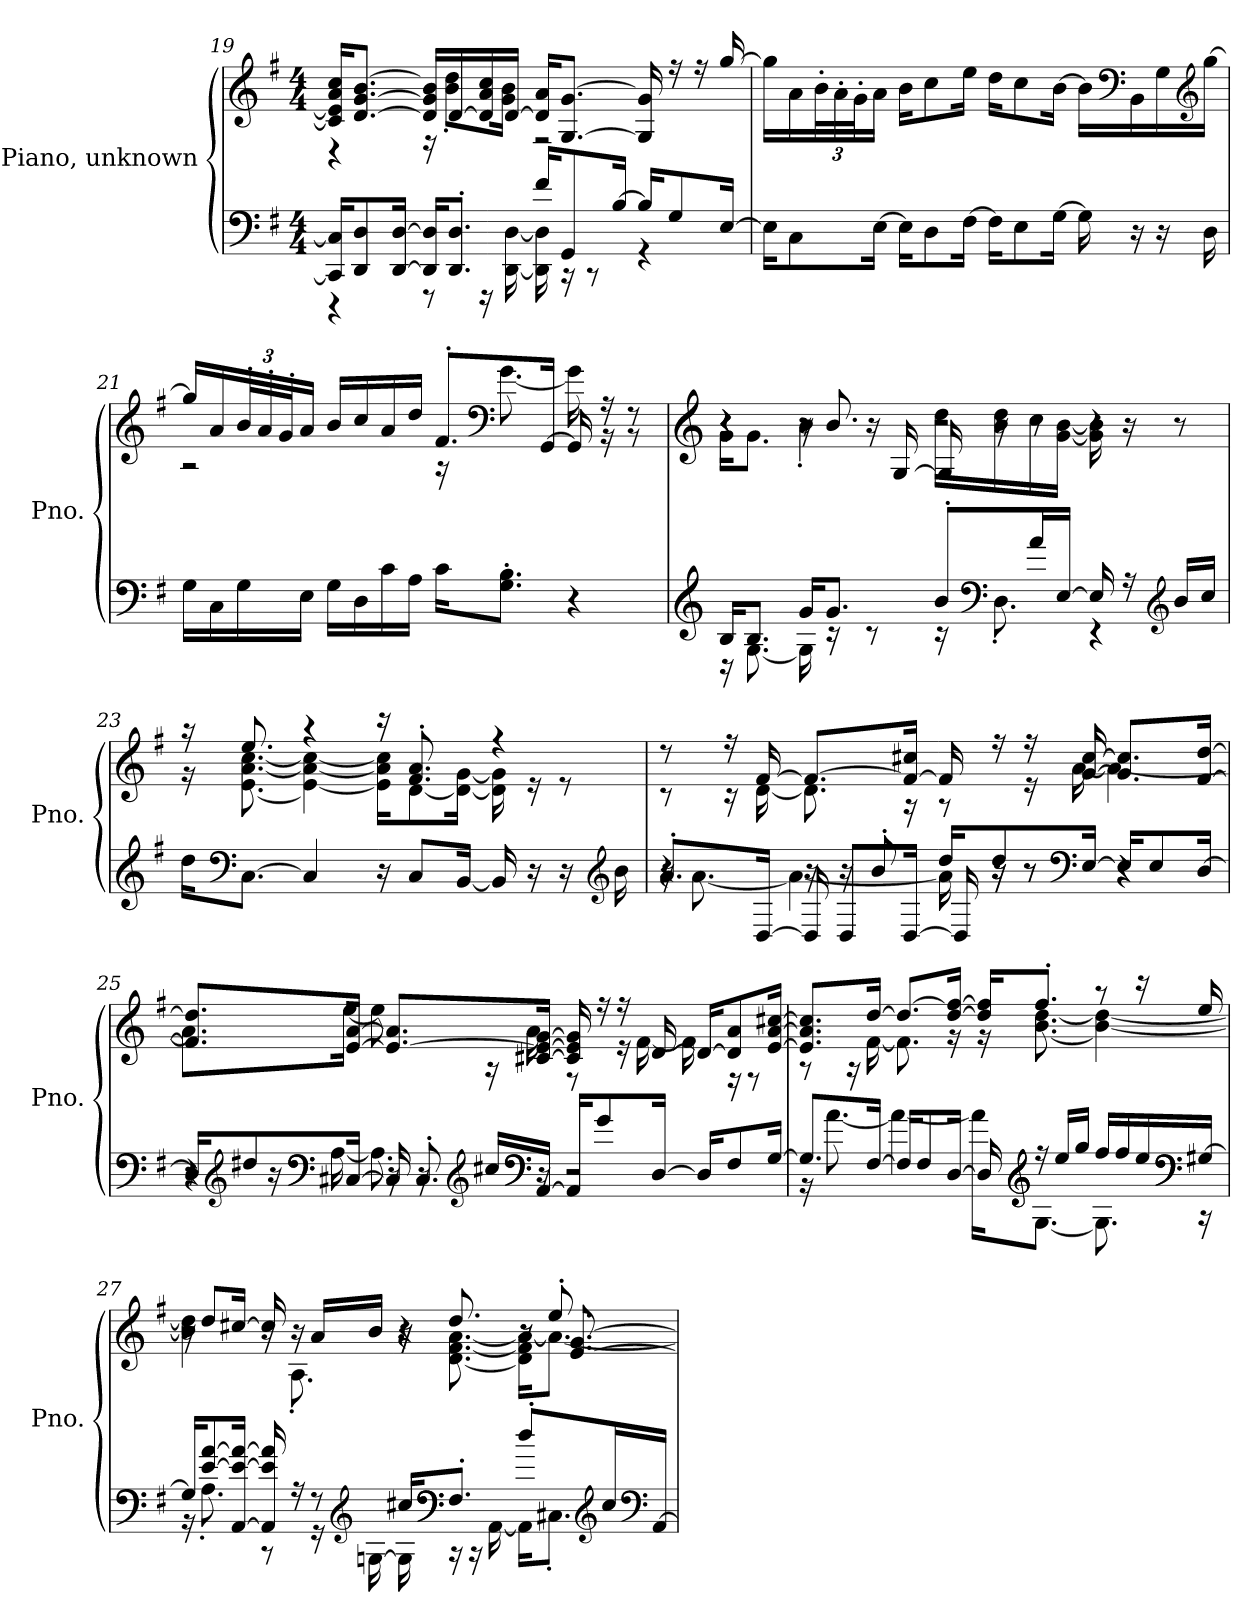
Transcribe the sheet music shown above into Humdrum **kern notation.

**kern	**kern
*part1	*part1
*staff2	*staff1
*I"Piano, unknown	*
*I'Pno.	*
*clefF4	*clefG2
*k[f#]	*k[f#]
*M4/4	*M4/4
=19	=19
*^	*^
16CC/] 16C/]KL	4r	16c/] 16e/] 16a/ 16cc/KL	4r
8DD/ 8D/	.	[8.d/ [8.g/ [8.b/J	.
[16DD/ [16D/Jk	.	.	.
16DD/] 16D/]KL	8r	16d/] 16g/] 16b/]LL	16r
8.DD/' 8.D/'J	.	[16d/	8b\' 8dd\'L
.	16r	16d/] 16a/ 16cc/	.
.	[16DD\ [16D\	[16d/JJ	16g\ 16b\Jk
16f#/KL	16DD\] 16D\]	16d/] 16a/KL	2r
8GG/	16r	[8.G/ [8.g/J	.
.	8r	.	.
[16B/Jk	.	.	.
16B/KL]	4r	16G/] 16g/]	.
8G/	.	16r	.
.	.	16r	.
[16E/Jk	.	[16gg/	.
*v	*v	*	*
*	*v	*v
!!LO:LB:g=z
=20	=20
16E\KL]	16gg\LL]
8C\	16a\
*	*Xbrackettup
.	48b'\L
.	48a'\
.	48g'\J
[16E\Jk	16a\JJ
16E\KL]	16b\KL
8D\	8cc\
[16F#\Jk	16ee\Jk
16F#\KL]	16dd\KL
8E\	8cc\
[16G\Jk	[16b\Jk
16G\]	16b\LL]
*	*clefF4
16r	16BB\
16r	16G\
*	*clefG2
16D\	[16gg\JJ
=21	=21
*	*^
16G\LL	16gg/LL]	2r
16C\	16a/	.
16G\	48b'/L	.
.	48a'/	.
.	48g'/J	.
16E\JJ	16a/JJ	.
16G\LL	16b/LL	.
16D\	16cc/	.
16c\	16a/	.
16A\JJ	16dd/JJ	.
16c\KL	8.f#'/L	16r
*	*clefF4	*
8.G\' 8.B\'J	.	[8.g\
.	[16GG/Jk	.
4r	16GG/]	16g\]
.	16r	16r
.	8r	8r
*	*v	*v
!!LO:LB:g=z
=22	=22
*clefG2	*clefG2
*^	*^
*	*	*	*^
16B/KL	16r	4r	16g\KL	4r
8.B/J	[8.G\	.	8.g\J	.
16g/KL	16G\]	16r	4b'\	8r
8.g/J	16r	8.b/	.	.
.	8r	.	.	16r
.	.	.	.	[16G/
8b'/L	16r	2r	16dd\LL	16G/]
*clefF4	*	*	*	*
.	8.D'\	.	16b\ 16dd\	16r
16a/L	.	.	16cc\	8r
[16E/JJ	.	.	[16g\ [16b\JJ	.
16E/]	4r	.	16g\] 16b\]	4r
16r	.	.	16r	.
*clefG2	*	*	*	*
16b/LL	.	.	8r	.
16cc/JJ	.	.	.	.
*v	*v	*	*	*
*	*	*v	*v
=23	=23	=23
16dd\KL	16r	16r
*clefF4	*	*
[8.C\J	8.ee/	[8.e\ [8.a\ [8.cc\
4C/]	4r	4e\_ 4a\_ 4cc\_
16r	16r	16e\] 16a\] 16cc\]KL
8C/L	8.f#/' 8.a/'	[8d\
[16BB/Jk	.	16d\_ [16g\Jk
16BB/]	4r	16d\] 16g\]
16r	.	16r
16r	.	8r
*clefG2	*	*
16b\	.	.
!!LO:LB:g=z	!!
=24	=24	=24
*^	*	*
*	*^	*	*
8.a'/L	16r	4r	8r	8r
.	[8.a\	.	.	.
.	.	.	16r	16r
[16D/Jk	.	.	[16f#/	[16d\
16D/]	4a\_	16r	8.f#/L_	8.d\]
16r	.	8D/L	.	.
8b'/	.	.	.	.
.	.	[16D/Jk	16f#/_ 16cc#X/Jk	16r
16dd/KL	16a\]	16D/]	16f#/]	8r
8dd/	16r	16r	16r	.
.	8r	8r	16r	16r
*clefF4	*	*	*	*
[16E/Jk	.	.	[16g/ [16cc#/	[16a\
16E/KL]	4r	4r	8.g/] 8.cc#/]L	4a\_
8E/	.	.	.	.
[16D/Jk	.	.	[16f#/ [16dd/Jk	.
!!LO:LB:g=z	!!
=25	=25	=25	=25	=25
16D/KL]	8r	4r	8.f#/] 8.dd/]L	8.a\L]
*clefG2	*	*	*	*
8dd#X/	.	.	.	.
.	16r	.	.	.
*clefF4	*	*	*	*
[16C#X/Jk	[16A\	.	[16e/ [16a/Jk	[16ee\Jk
16C#/]	8.A\]	16r	8.e/_ 8.a/]L	8ee\]
16r	.	8.C#'/	.	.
*clefG2	*	*	*	*
16cc#X/LL	.	.	.	16r
*clefF4	*	*	*	*
[16AA/JJ	16r	.	[16c#X/ 16e/_ [16g/Jk	16a\
16AA/KL]	2r	2r	16c#/] 16e/] 16g/]	8r
8g/	.	.	16r	.
.	.	.	16r	16r
[16D/Jk	.	.	[16d/	[16f#\
16D/KL]	.	.	16d/KL_	16f#\]
8F#/	.	.	8d/] 8a/	16r
.	.	.	.	8r
[16G/Jk	.	.	[16e/ [16a/ [16cc#X/Jk	.
*	*v	*v	*	*
!!LO:PB:g=z	!!
=26	=26	=26	=26
8.G/L]	16r	8.e/] 8.a/] 8.cc#/]L	8r
.	[8.a\	.	.
.	.	.	16r
[16F#/Jk	.	[16dd/Jk	[16f#\
16F#/KL]	4a\_	8.dd/L_	8.f#\]
8F#/	.	.	.
[16D/Jk	.	16dd/_ [16ff#/Jk	16r
16D/]	16a\KL]	16dd/] 16ff#/]KL	16r
*clefG2	*	*	*
16r	[8.G\J	8.ff#'/J	[8.b\ [8.dd\
16ee/LL	.	.	.
16gg/JJ	.	.	.
16ff#/LL	8.G\]	8r	4b\_ 4dd\_
16ff#/	.	.	.
16ee/	.	16r	.
*clefF4	*	*	*
[16G#X/JJ	16r	16ee/	.
!!LO:LB:g=z
=27	=27	=27	=27
*	*	*	*^
16G#/KL]	16r	16r	4b\] 4dd\]	2r
[8e/ [8a/	8.A'\	8dd/L	.	.
[16AA/ 16e/_ 16a/_Jk	.	[16cc#X/Jk	.	.
16AA/] 16e/] 16a/]	8r	16cc#/]	16r	.
16r	.	16r	8.A'\	.
8r	16r	16a/LL	.	.
*clefG2	*	*	*	*
.	[16Gn\	16b/JJ	.	.
16cc#X/KL	16G\]	16r	16r	4r
*clefF4	*	*	*	*
8.F#'/J	16r	8.dd/	[8.d\ [8.f#\ [8.a\	.
.	16r	.	.	.
.	[16AA\	.	.	.
8dd'/L	16AA\KL]	16r	16d\] 16f#\] 16a\_KL	16r
.	8.C#X'\J	8.ee'/	8.a\J_	[8.e/ [8.g/
*clefG2	*	*	*	*
16cc#/L	.	.	.	.
*clefF4	*	*	*	*
[16AA/JJ	.	.	.	.
*v	*v	*	*	*
*	*v	*v	*v
=	=
*-	*-
